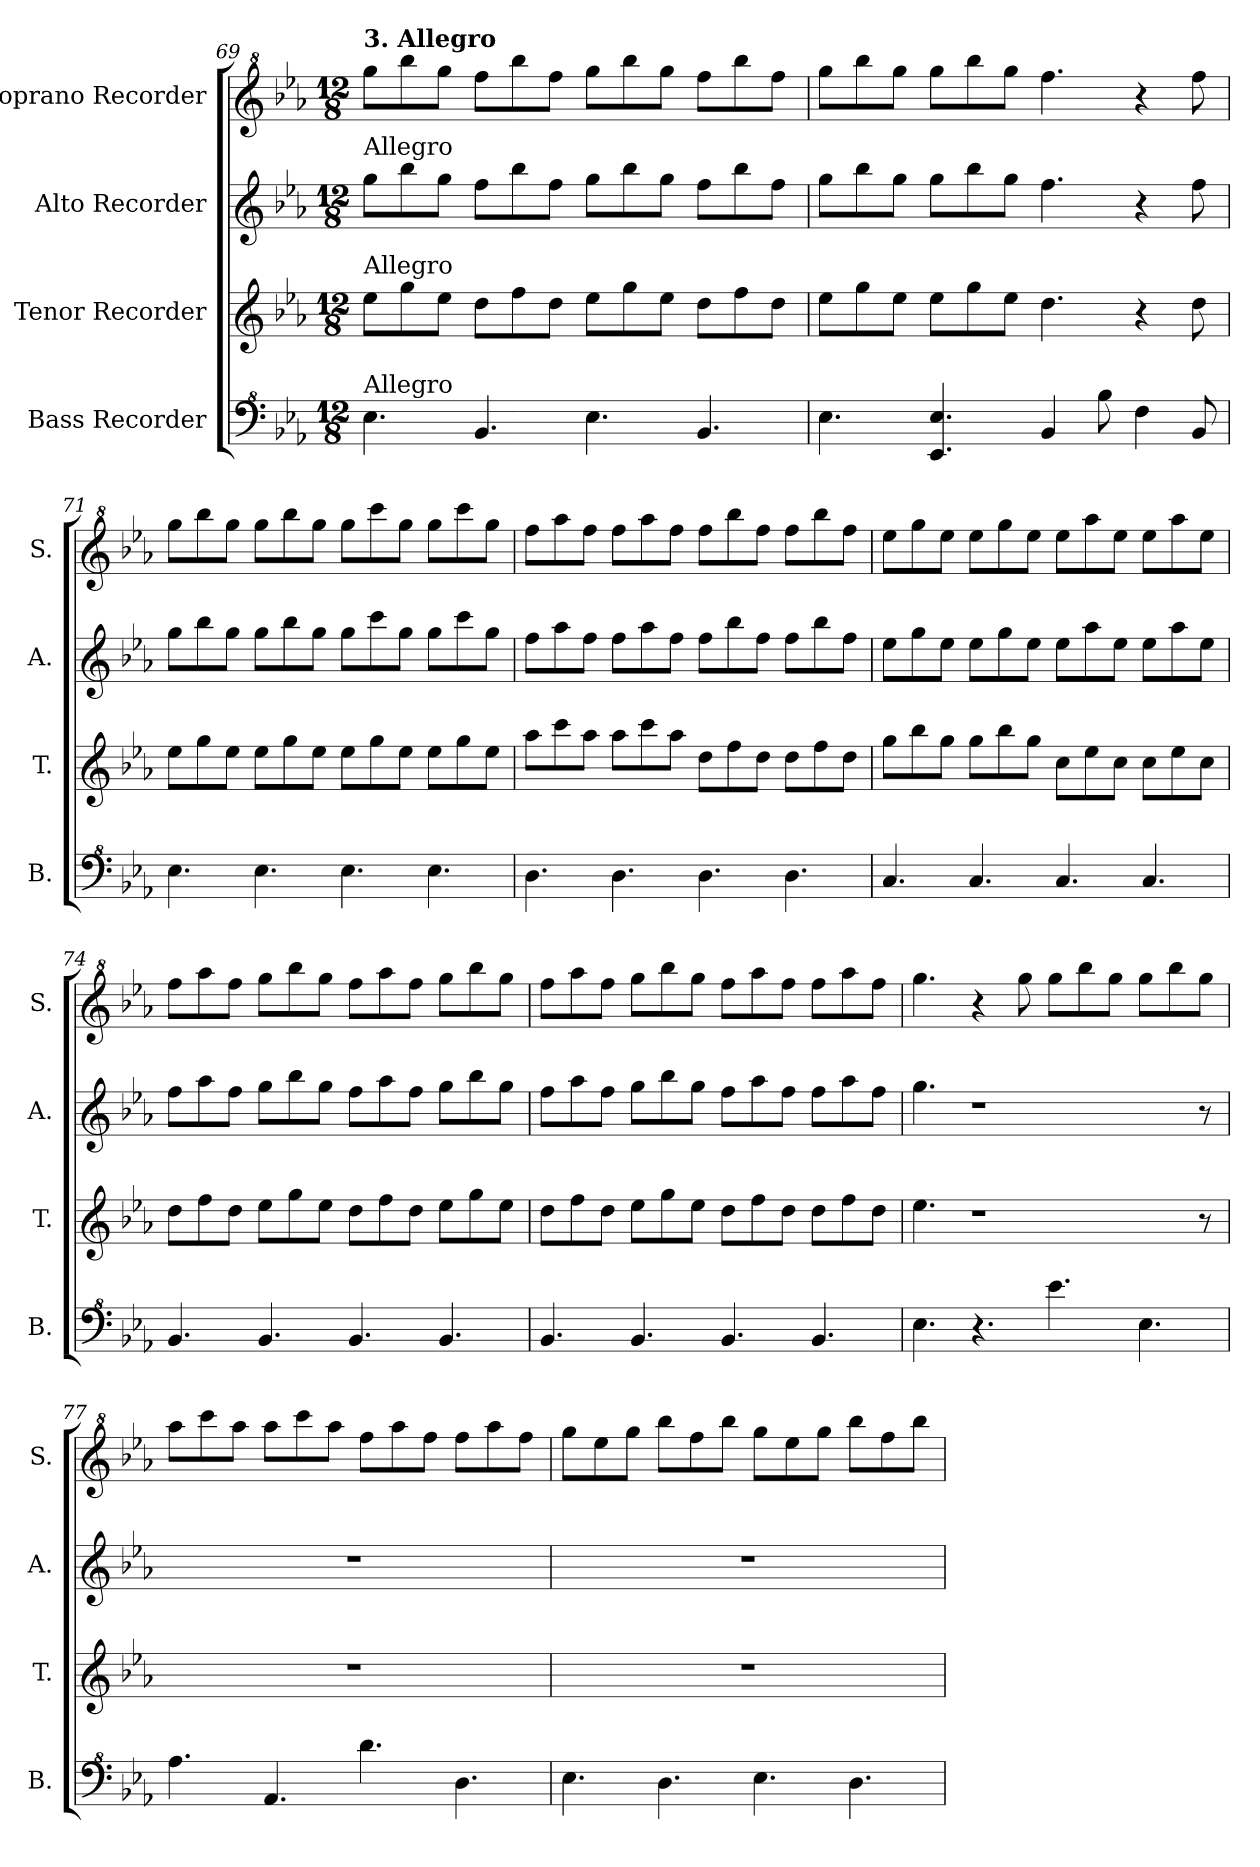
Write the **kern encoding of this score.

**kern	**kern	**kern	**kern
*part4	*part3	*part2	*part1
*staff4	*staff3	*staff2	*staff1
*I"Bass Recorder	*I"Tenor Recorder	*I"Alto Recorder	*I"Soprano Recorder
*I'B.	*I'T.	*I'A.	*I'S.
!!LO:LB:g=z
*clefF^4	*clefG2	*clefG2	*clefG^2
*k[b-e-a-]	*k[b-e-a-]	*k[b-e-a-]	*k[b-e-a-]
*M12/8	*M12/8	*M12/8	*M12/8
*MM162	*MM162	*MM162	*MM162
=69	=69	=69	=69
!	!	!	!LO:TX:a:B:t=3. Allegro
!	!	!LO:TX:a:t=Allegro	!
!	!LO:TX:a:t=Allegro	!	!
!LO:TX:a:t=Allegro	!	!	!
4.e-\	8ee-\L	8gg\L	8ggg\L
.	8gg\	8bb-\	8bbb-\
.	8ee-\J	8gg\J	8ggg\J
4.B-/	8dd\L	8ff\L	8fff\L
.	8ff\	8bb-\	8bbb-\
.	8dd\J	8ff\J	8fff\J
4.e-\	8ee-\L	8gg\L	8ggg\L
.	8gg\	8bb-\	8bbb-\
.	8ee-\J	8gg\J	8ggg\J
4.B-/	8dd\L	8ff\L	8fff\L
.	8ff\	8bb-\	8bbb-\
.	8dd\J	8ff\J	8fff\J
=70	=70	=70	=70
4.e-\	8ee-\L	8gg\L	8ggg\L
.	8gg\	8bb-\	8bbb-\
.	8ee-\J	8gg\J	8ggg\J
4.E-/ 4.e-!/	8ee-\L	8gg\L	8ggg\L
.	8gg\	8bb-\	8bbb-\
.	8ee-\J	8gg\J	8ggg\J
4B-/	4.dd\	4.ff\	4.fff\
8b-\	.	.	.
4f\	4r	4r	4r
8B-/	8dd\	8ff\	8fff\
=71	=71	=71	=71
4.e-\	8ee-\L	8gg\L	8ggg\L
.	8gg\	8bb-\	8bbb-\
.	8ee-\J	8gg\J	8ggg\J
4.e-\	8ee-\L	8gg\L	8ggg\L
.	8gg\	8bb-\	8bbb-\
.	8ee-\J	8gg\J	8ggg\J
4.e-\	8ee-\L	8gg\L	8ggg\L
.	8gg\	8ccc\	8cccc\
.	8ee-\J	8gg\J	8ggg\J
4.e-\	8ee-\L	8gg\L	8ggg\L
.	8gg\	8ccc\	8cccc\
.	8ee-\J	8gg\J	8ggg\J
=72	=72	=72	=72
4.d\	8aa-\L	8ff\L	8fff\L
.	8ccc\	8aa-\	8aaa-\
.	8aa-\J	8ff\J	8fff\J
4.d\	8aa-\L	8ff\L	8fff\L
.	8ccc\	8aa-\	8aaa-\
.	8aa-\J	8ff\J	8fff\J
4.d\	8dd\L	8ff\L	8fff\L
.	8ff\	8bb-\	8bbb-\
.	8dd\J	8ff\J	8fff\J
4.d\	8dd\L	8ff\L	8fff\L
.	8ff\	8bb-\	8bbb-\
.	8dd\J	8ff\J	8fff\J
=73	=73	=73	=73
4.c/	8gg\L	8ee-\L	8eee-\L
.	8bb-\	8gg\	8ggg\
.	8gg\J	8ee-\J	8eee-\J
4.c/	8gg\L	8ee-\L	8eee-\L
.	8bb-\	8gg\	8ggg\
.	8gg\J	8ee-\J	8eee-\J
4.c/	8cc\L	8ee-\L	8eee-\L
.	8ee-\	8aa-\	8aaa-\
.	8cc\J	8ee-\J	8eee-\J
4.c/	8cc\L	8ee-\L	8eee-\L
.	8ee-\	8aa-\	8aaa-\
.	8cc\J	8ee-\J	8eee-\J
!!LO:PB:g=z
=74	=74	=74	=74
4.B-/	8dd\L	8ff\L	8fff\L
.	8ff\	8aa-\	8aaa-\
.	8dd\J	8ff\J	8fff\J
4.B-/	8ee-\L	8gg\L	8ggg\L
.	8gg\	8bb-\	8bbb-\
.	8ee-\J	8gg\J	8ggg\J
4.B-/	8dd\L	8ff\L	8fff\L
.	8ff\	8aa-\	8aaa-\
.	8dd\J	8ff\J	8fff\J
4.B-/	8ee-\L	8gg\L	8ggg\L
.	8gg\	8bb-\	8bbb-\
.	8ee-\J	8gg\J	8ggg\J
=75	=75	=75	=75
4.B-/	8dd\L	8ff\L	8fff\L
.	8ff\	8aa-\	8aaa-\
.	8dd\J	8ff\J	8fff\J
4.B-/	8ee-\L	8gg\L	8ggg\L
.	8gg\	8bb-\	8bbb-\
.	8ee-\J	8gg\J	8ggg\J
4.B-/	8dd\L	8ff\L	8fff\L
.	8ff\	8aa-\	8aaa-\
.	8dd\J	8ff\J	8fff\J
4.B-/	8dd\L	8ff\L	8fff\L
.	8ff\	8aa-\	8aaa-\
.	8dd\J	8ff\J	8fff\J
=76	=76	=76	=76
4.e-\	4.ee-\	4.gg\	4.ggg\
4.r	1r	1r	4r
.	.	.	8ggg\
4.ee-\	.	.	8ggg\L
.	.	.	8bbb-\
.	.	.	8ggg\J
4.e-\	.	.	8ggg\L
.	.	.	8bbb-\
.	8r	8r	8ggg\J
=77	=77	=77	=77
4.a-\	1.r	1.r	8aaa-\L
.	.	.	8cccc\
.	.	.	8aaa-\J
4.A-/	.	.	8aaa-\L
.	.	.	8cccc\
.	.	.	8aaa-\J
4.dd\	.	.	8fff\L
.	.	.	8aaa-\
.	.	.	8fff\J
4.d\	.	.	8fff\L
.	.	.	8aaa-\
.	.	.	8fff\J
=78	=78	=78	=78
4.e-\	1.r	1.r	8ggg\L
.	.	.	8eee-\
.	.	.	8ggg\J
4.d\	.	.	8bbb-\L
.	.	.	8fff\
.	.	.	8bbb-\J
4.e-\	.	.	8ggg\L
.	.	.	8eee-\
.	.	.	8ggg\J
4.d\	.	.	8bbb-\L
.	.	.	8fff\
.	.	.	8bbb-\J
=	=	=	=
*-	*-	*-	*-
